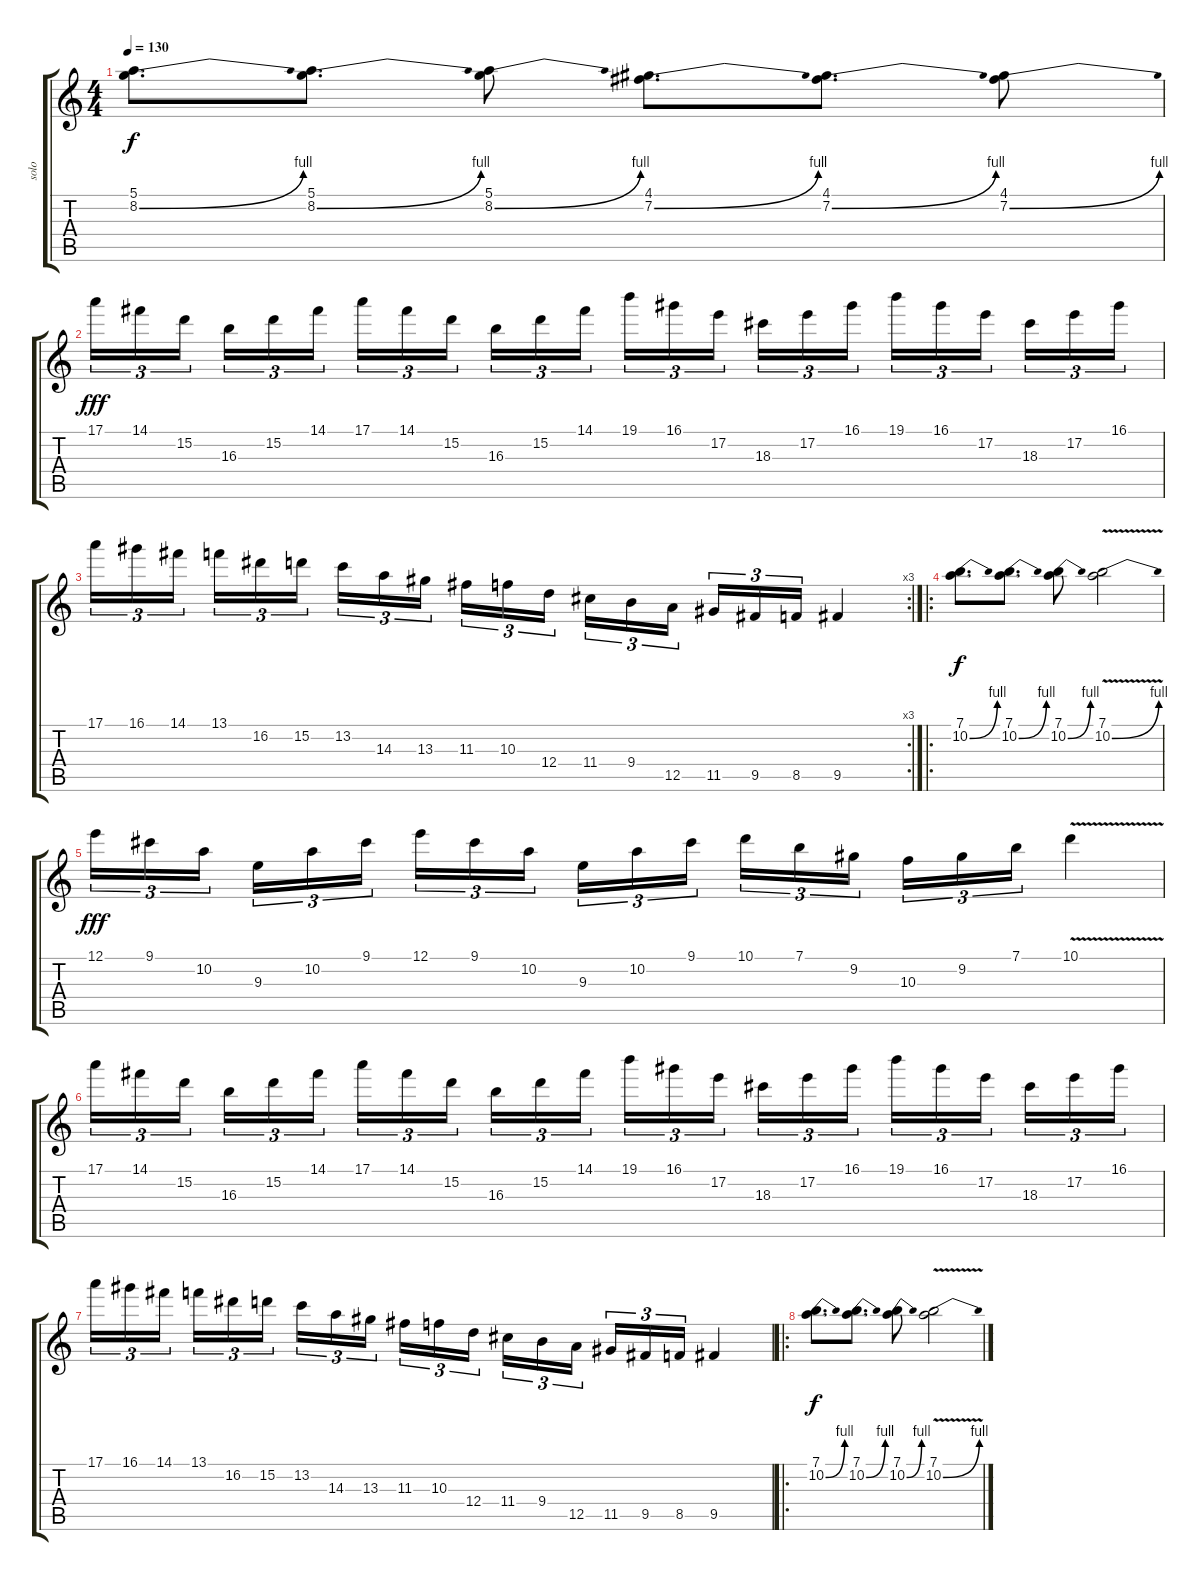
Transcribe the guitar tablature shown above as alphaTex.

\track ("solo" "solo") {solo instrument overdrivenguitar}
\staff {score tabs}
\tuning (E4 B3 G3 D3 A2 E2) {hide}
\ts (4 4)
\tempo 130
\clef g2
\ks c
(5.1 8.2{be (bend 0 0 60 4)}).8{d dy f} (5.1 8.2{be (bend 0 0 60 4)}).8{d} (5.1 8.2{be (bend 0 0 60 4)}).8 (4.1 7.2{be (bend 0 0 60 4)}).8{d} (4.1 7.2{be (bend 0 0 60 4)}).8{d} (4.1 7.2{be (bend 0 0 60 4)}).8 |
17.1.16{tu (3 2) dy fff} 14.1.16{tu (3 2)} 15.2.16{tu (3 2) beam splitsecondary} 16.3.16{tu (3 2)} 15.2.16{tu (3 2)} 14.1.16{tu (3 2)} 17.1.16{tu (3 2)} 14.1.16{tu (3 2)} 15.2.16{tu (3 2) beam splitsecondary} 16.3.16{tu (3 2)} 15.2.16{tu (3 2)} 14.1.16{tu (3 2)} 19.1.16{tu (3 2)} 16.1.16{tu (3 2)} 17.2.16{tu (3 2) beam splitsecondary} 18.3.16{tu (3 2)} 17.2.16{tu (3 2)} 16.1.16{tu (3 2)} 19.1.16{tu (3 2)} 16.1.16{tu (3 2)} 17.2.16{tu (3 2) beam splitsecondary} 18.3.16{tu (3 2)} 17.2.16{tu (3 2)} 16.1.16{tu (3 2)} |
\rc 3
17.1.16{tu (3 2)} 16.1.16{tu (3 2)} 14.1.16{tu (3 2) beam splitsecondary} 13.1.16{tu (3 2)} 16.2.16{tu (3 2)} 15.2.16{tu (3 2)} 13.2.16{tu (3 2)} 14.3.16{tu (3 2)} 13.3.16{tu (3 2) beam splitsecondary} 11.3.16{tu (3 2)} 10.3.16{tu (3 2)} 12.4.16{tu (3 2)} 11.4.16{tu (3 2)} 9.4.16{tu (3 2)} 12.5.16{tu (3 2) beam splitsecondary} 11.5.16{tu (3 2)} 9.5.16{tu (3 2)} 8.5.16{tu (3 2)} 9.5.4 |
\ro
(7.1 10.2{be (bend 0 0 60 4)}).8{d dy f} (7.1 10.2{be (bend 0 0 60 4)}).8{d} (7.1 10.2{be (bend 0 0 60 4)}).8 (7.1 10.2{be (bend 0 0 60 4) v}).2 |
12.1.16{tu (3 2) dy fff} 9.1.16{tu (3 2)} 10.2.16{tu (3 2) beam splitsecondary} 9.3.16{tu (3 2)} 10.2.16{tu (3 2)} 9.1.16{tu (3 2)} 12.1.16{tu (3 2)} 9.1.16{tu (3 2)} 10.2.16{tu (3 2) beam splitsecondary} 9.3.16{tu (3 2)} 10.2.16{tu (3 2)} 9.1.16{tu (3 2)} 10.1.16{tu (3 2)} 7.1.16{tu (3 2)} 9.2.16{tu (3 2) beam splitsecondary} 10.3.16{tu (3 2)} 9.2.16{tu (3 2)} 7.1.16{tu (3 2)} 10.1{v}.4 |
17.1.16{tu (3 2)} 14.1.16{tu (3 2)} 15.2.16{tu (3 2) beam splitsecondary} 16.3.16{tu (3 2)} 15.2.16{tu (3 2)} 14.1.16{tu (3 2)} 17.1.16{tu (3 2)} 14.1.16{tu (3 2)} 15.2.16{tu (3 2) beam splitsecondary} 16.3.16{tu (3 2)} 15.2.16{tu (3 2)} 14.1.16{tu (3 2)} 19.1.16{tu (3 2)} 16.1.16{tu (3 2)} 17.2.16{tu (3 2) beam splitsecondary} 18.3.16{tu (3 2)} 17.2.16{tu (3 2)} 16.1.16{tu (3 2)} 19.1.16{tu (3 2)} 16.1.16{tu (3 2)} 17.2.16{tu (3 2) beam splitsecondary} 18.3.16{tu (3 2)} 17.2.16{tu (3 2)} 16.1.16{tu (3 2)} |
17.1.16{tu (3 2)} 16.1.16{tu (3 2)} 14.1.16{tu (3 2) beam splitsecondary} 13.1.16{tu (3 2)} 16.2.16{tu (3 2)} 15.2.16{tu (3 2)} 13.2.16{tu (3 2)} 14.3.16{tu (3 2)} 13.3.16{tu (3 2) beam splitsecondary} 11.3.16{tu (3 2)} 10.3.16{tu (3 2)} 12.4.16{tu (3 2)} 11.4.16{tu (3 2)} 9.4.16{tu (3 2)} 12.5.16{tu (3 2) beam splitsecondary} 11.5.16{tu (3 2)} 9.5.16{tu (3 2)} 8.5.16{tu (3 2)} 9.5.4 |
\ro
(7.1 10.2{be (bend 0 0 60 4)}).8{d dy f} (7.1 10.2{be (bend 0 0 60 4)}).8{d} (7.1 10.2{be (bend 0 0 60 4)}).8 (7.1 10.2{be (bend 0 0 60 4) v}).2
